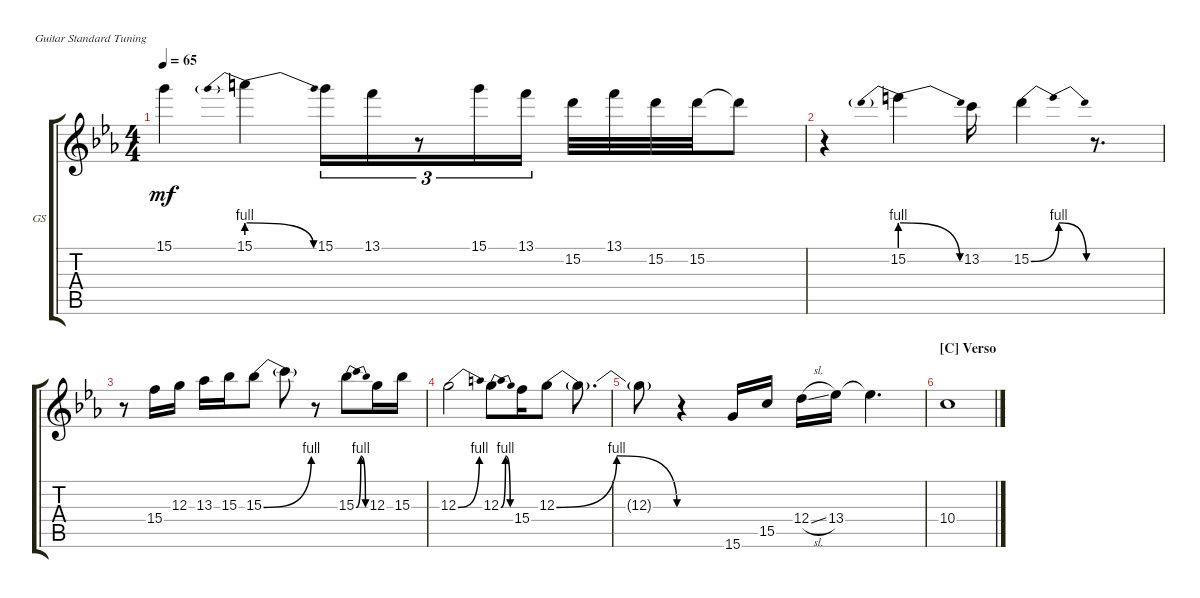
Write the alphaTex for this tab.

\defaultSystemsLayout 4
\bracketExtendMode groupsimilarinstruments
\firstSystemTrackNameOrientation horizontal
\otherSystemsTrackNameOrientation horizontal
\track ("Guitar solo" "GS") {multiBarRest instrument overdrivenguitar}
\staff {score tabs}
\tuning (E4 B3 G3 D3 A2 E2)
\ts (4 4)
\tempo 65
\clef g2
\ks cminor
15.1{t}.4{dy mf} 15.1{be (prebendrelease 0 4 15 0)}.4 15.1.16{tu (3 2)} 13.1.16{tu (3 2)} r.8{tu (3 2)} 15.1.16{tu (3 2)} 13.1.16{tu (3 2)} 15.2.32 13.1.32 15.2.32 15.2.32 15.2{t}.8 |
r.4 15.2{be (prebendrelease 0 4 15 0)}.4 13.2.16 15.2{be (bendrelease 0 0 10.2 4 20.4 4 30 0)}.4 r.8{d} |
r.8 15.4.16 12.3.16 13.3.16 15.3.16 15.3{be (bend 0 0 15 4)}.8 15.3{t}.8 r.8 15.3{be (bendrelease 0 0 10.2 4 20.4 4 30 0)}.8 12.3.16 15.3.16 |
12.3{be (bend 0 0 15 4)}.2 12.3{be (bendrelease 0 0 10.2 4 20.4 4 30 0)}.8 15.4.16 12.3{be (bendrelease 0 0 10.2 4 40.199999999999996 4 59.4 0)}.8 12.3{t}.8{d} |
12.3{t}.8 r.4 15.6.16 15.5.16 12.4{sl}.16 13.4.16 13.4{t}.4{d} |
\section ("C" "Verso")
10.4.1
